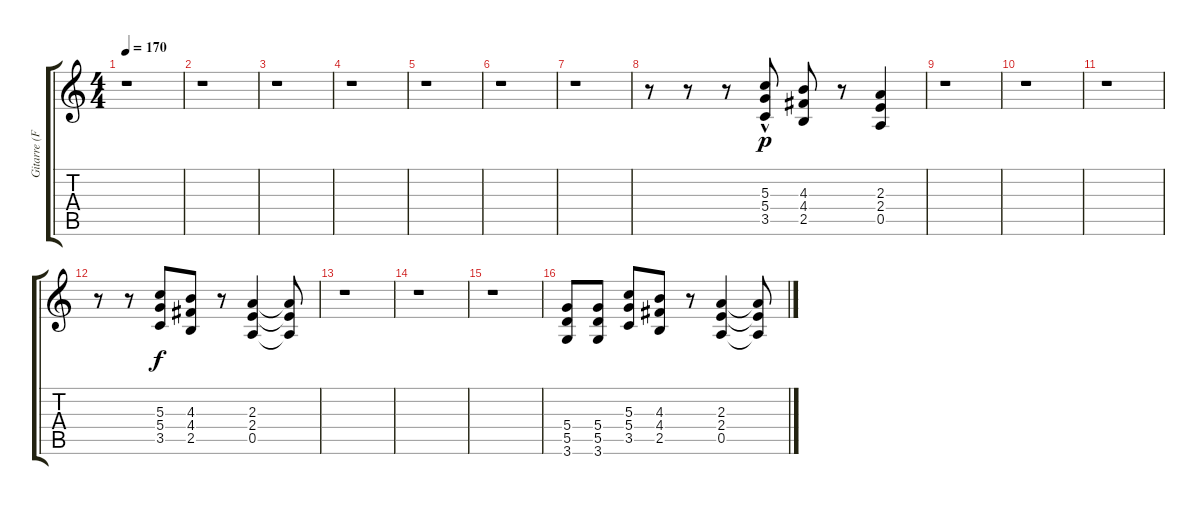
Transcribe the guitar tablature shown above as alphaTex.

\track ("Gitarre (Farin)" "Gitarre (F") {instrument distortionguitar}
\staff {score tabs}
\tuning (E4 B3 G3 D3 A2 E2) {hide}
\ts (4 4)
\tempo 170
\clef g2
\ks c
r.1{dy p instrument distortionguitar} |
r.1 |
r.1 |
r.1 |
r.1 |
r.1 |
r.1 |
r.8 r.8 r.8 (5.3 5.4 3.5{hac}).8 (4.3 4.4 2.5).8 r.8 (2.3 2.4 0.5).4 |
r.1 |
r.1 |
r.1 |
r.8 r.8 (5.3 5.4 3.5).8{dy f} (4.3 4.4 2.5).8 r.8 (2.3 2.4 0.5).4 (2.3{t} 2.4{t} 0.5{t}).8 |
r.1 |
r.1 |
r.1 |
(5.4 5.5 3.6).8 (5.4 5.5 3.6).8 (5.3 5.4 3.5).8 (4.3 4.4 2.5).8 r.8 (2.3 2.4 0.5).4 (2.3{t} 2.4{t} 0.5{t}).8
